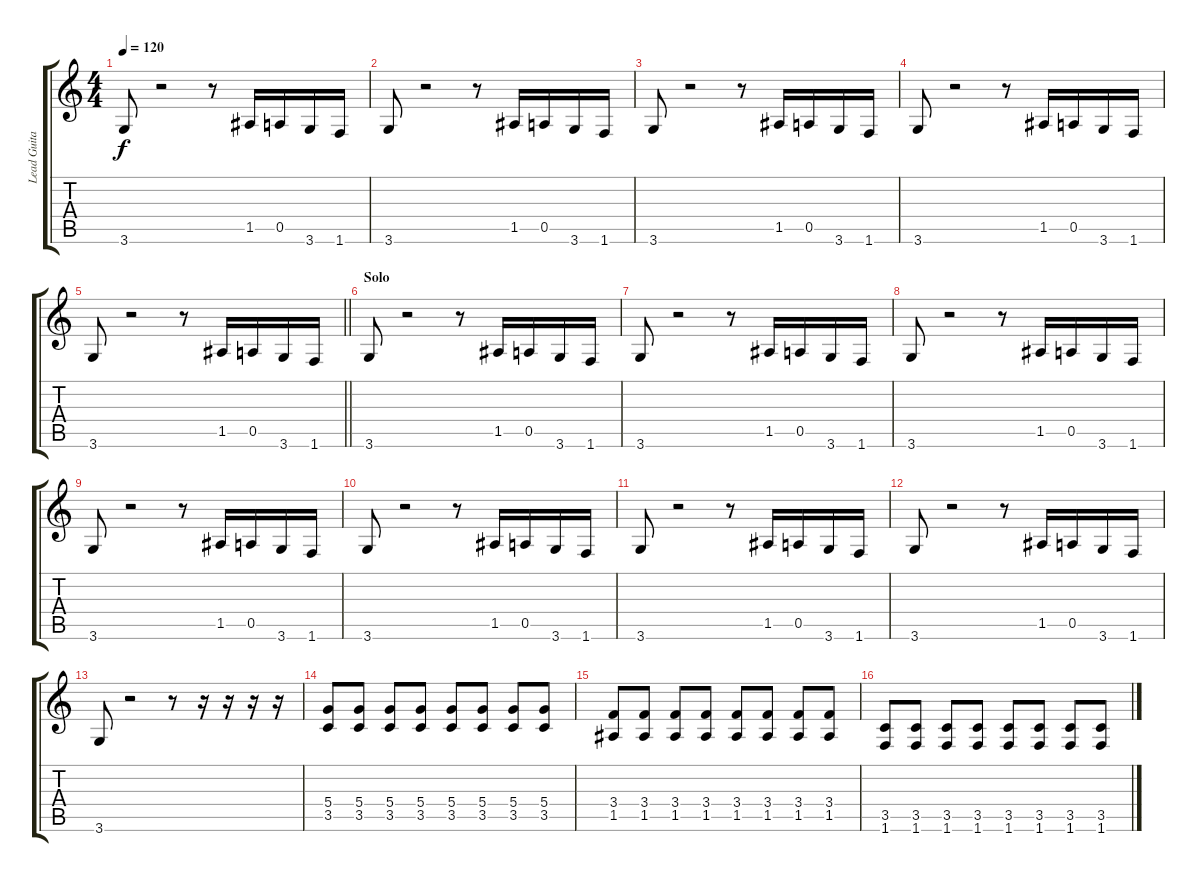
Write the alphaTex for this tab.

\track ("Lead Guitar II" "Lead Guita") {instrument distortionguitar}
\staff {score tabs}
\tuning (E4 B3 G3 D3 A2 E2) {hide}
\ts (4 4)
\tempo 120
\clef g2
\ks c
3.6.8{dy f} r.2 r.8 1.5.16 0.5.16 3.6.16 1.6.16 |
3.6.8 r.2 r.8 1.5.16 0.5.16 3.6.16 1.6.16 |
3.6.8 r.2 r.8 1.5.16 0.5.16 3.6.16 1.6.16 |
3.6.8 r.2 r.8 1.5.16 0.5.16 3.6.16 1.6.16 |
\barLineRight lightlight
3.6.8 r.2 r.8 1.5.16 0.5.16 3.6.16 1.6.16 |
\section ("" "Solo")
3.6.8 r.2 r.8 1.5.16 0.5.16 3.6.16 1.6.16 |
3.6.8 r.2 r.8 1.5.16 0.5.16 3.6.16 1.6.16 |
3.6.8 r.2 r.8 1.5.16 0.5.16 3.6.16 1.6.16 |
3.6.8 r.2 r.8 1.5.16 0.5.16 3.6.16 1.6.16 |
3.6.8 r.2 r.8 1.5.16 0.5.16 3.6.16 1.6.16 |
3.6.8 r.2 r.8 1.5.16 0.5.16 3.6.16 1.6.16 |
3.6.8 r.2 r.8 1.5.16 0.5.16 3.6.16 1.6.16 |
3.6.8 r.2 r.8 r.16 r.16 r.16 r.16 |
(5.4 3.5).8{volume 10} (5.4 3.5).8 (5.4 3.5).8 (5.4 3.5).8 (5.4 3.5).8 (5.4 3.5).8 (5.4 3.5).8 (5.4 3.5).8 |
(3.4 1.5).8 (3.4 1.5).8 (3.4 1.5).8 (3.4 1.5).8 (3.4 1.5).8 (3.4 1.5).8 (3.4 1.5).8 (3.4 1.5).8 |
(3.5 1.6).8 (3.5 1.6).8 (3.5 1.6).8 (3.5 1.6).8 (3.5 1.6).8 (3.5 1.6).8 (3.5 1.6).8 (3.5 1.6).8
